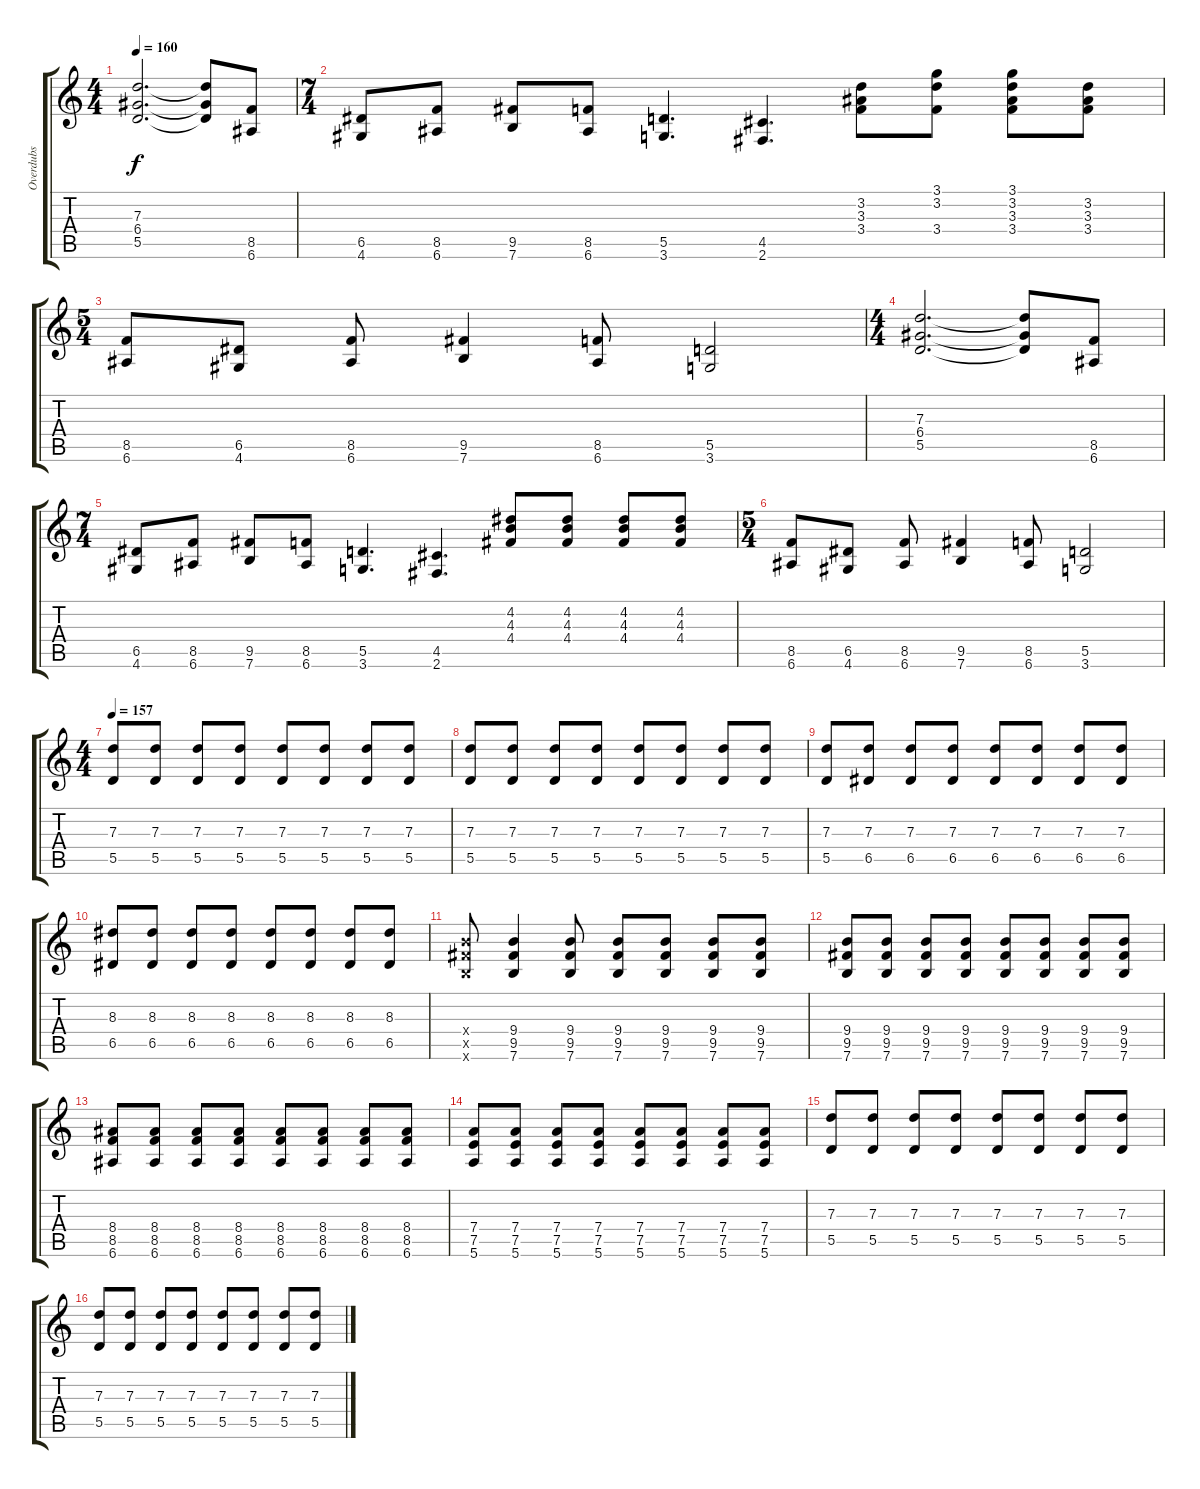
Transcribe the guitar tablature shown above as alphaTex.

\track ("Overdubs" "Overdubs") {instrument overdrivenguitar}
\staff {score tabs}
\tuning (E4 B3 G3 D3 A2 E2) {hide}
\ts (4 4)
\tempo 160
\clef g2
\ks c
(7.3 6.4 5.5).2{d dy f} (7.3{t} 6.4{t} 5.5{t}).8 (8.5 6.6).8 |
\ts (7 4)
(6.5 4.6).8 (8.5 6.6).8 (9.5 7.6).8 (8.5 6.6).8 (5.5 3.6).4{d} (4.5 2.6).4{d} (3.2 3.3 3.4).8{instrument guitarharmonics} (3.1 3.2 3.4).8 (3.1 3.2 3.3 3.4).8 (3.2 3.3 3.4).8 |
\ts (5 4)
(8.5 6.6).8{instrument overdrivenguitar} (6.5 4.6).8 (8.5 6.6).8 (9.5 7.6).4 (8.5 6.6).8 (5.5 3.6).2 |
\ts (4 4)
(7.3 6.4 5.5).2{d} (7.3{t} 6.4{t} 5.5{t}).8 (8.5 6.6).8 |
\ts (7 4)
(6.5 4.6).8 (8.5 6.6).8 (9.5 7.6).8 (8.5 6.6).8 (5.5 3.6).4{d} (4.5 2.6).4{d} (4.2 4.3 4.4).8{instrument guitarharmonics} (4.2 4.3 4.4).8 (4.2 4.3 4.4).8 (4.2 4.3 4.4).8 |
\ts (5 4)
(8.5 6.6).8{instrument overdrivenguitar} (6.5 4.6).8 (8.5 6.6).8 (9.5 7.6).4 (8.5 6.6).8 (5.5 3.6).2 |
\ts (4 4)
\tempo 157
(7.3 5.5).8 (7.3 5.5).8 (7.3 5.5).8 (7.3 5.5).8 (7.3 5.5).8 (7.3 5.5).8 (7.3 5.5).8 (7.3 5.5).8 |
(7.3 5.5).8 (7.3 5.5).8 (7.3 5.5).8 (7.3 5.5).8 (7.3 5.5).8 (7.3 5.5).8 (7.3 5.5).8 (7.3 5.5).8 |
(7.3 5.5).8 (7.3 6.5).8 (7.3 6.5).8 (7.3 6.5).8 (7.3 6.5).8 (7.3 6.5).8 (7.3 6.5).8 (7.3 6.5).8 |
(8.3 6.5).8 (8.3 6.5).8 (8.3 6.5).8 (8.3 6.5).8 (8.3 6.5).8 (8.3 6.5).8 (8.3 6.5).8 (8.3 6.5).8 |
(9.4{x} 9.5{x} 7.6{x}).8 (9.4 9.5 7.6).4 (9.4 9.5 7.6).8 (9.4 9.5 7.6).8 (9.4 9.5 7.6).8 (9.4 9.5 7.6).8 (9.4 9.5 7.6).8 |
(9.4 9.5 7.6).8 (9.4 9.5 7.6).8 (9.4 9.5 7.6).8 (9.4 9.5 7.6).8 (9.4 9.5 7.6).8 (9.4 9.5 7.6).8 (9.4 9.5 7.6).8 (9.4 9.5 7.6).8 |
(8.4 8.5 6.6).8 (8.4 8.5 6.6).8 (8.4 8.5 6.6).8 (8.4 8.5 6.6).8 (8.4 8.5 6.6).8 (8.4 8.5 6.6).8 (8.4 8.5 6.6).8 (8.4 8.5 6.6).8 |
(7.4 7.5 5.6).8 (7.4 7.5 5.6).8 (7.4 7.5 5.6).8 (7.4 7.5 5.6).8 (7.4 7.5 5.6).8 (7.4 7.5 5.6).8 (7.4 7.5 5.6).8 (7.4 7.5 5.6).8 |
(7.3 5.5).8 (7.3 5.5).8 (7.3 5.5).8 (7.3 5.5).8 (7.3 5.5).8 (7.3 5.5).8 (7.3 5.5).8 (7.3 5.5).8 |
(7.3 5.5).8 (7.3 5.5).8 (7.3 5.5).8 (7.3 5.5).8 (7.3 5.5).8 (7.3 5.5).8 (7.3 5.5).8 (7.3 5.5).8
